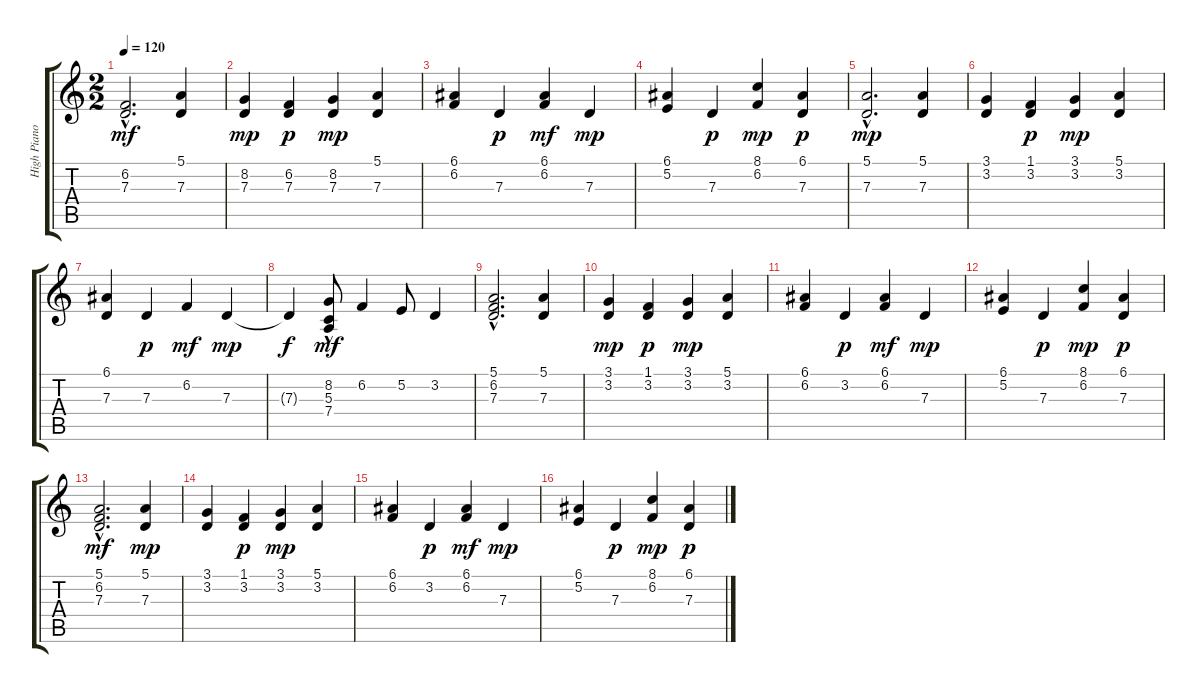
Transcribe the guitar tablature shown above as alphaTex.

\track ("High Piano" "High Piano") {instrument acousticgrandpiano}
\staff {score tabs}
\tuning (E4 B3 G3 D3 A2 E2) {hide}
\ts (2 2)
\tempo 120
\clef g2
\ks c
(6.2{hac} 7.3{hac}).2{d dy mf instrument acousticgrandpiano} (5.1 7.3).4 |
(8.2 7.3).4{dy mp} (6.2 7.3).4{dy p} (8.2 7.3).4{dy mp} (5.1 7.3).4 |
(6.1 6.2).4 7.3.4{dy p} (6.1 6.2).4{dy mf} 7.3.4{dy mp} |
(6.1 5.2).4 7.3.4{dy p} (8.1 6.2).4{dy mp} (6.1 7.3).4{dy p} |
(5.1{hac} 7.3{hac}).2{d dy mp} (5.1 7.3).4 |
(3.1 3.2).4 (1.1 3.2).4{dy p} (3.1 3.2).4{dy mp} (5.1 3.2).4 |
(6.1 7.3).4 7.3.4{dy p} 6.2.4{dy mf} 7.3.4{dy mp} |
7.3{t}.4{dy f} (8.2 5.3{hac} 7.4{hac}).8{dy mf} 6.2.4 5.2.8 3.2.4 |
(5.1{hac} 6.2{hac} 7.3{hac}).2{d} (5.1 7.3).4 |
(3.1 3.2).4{dy mp} (1.1 3.2).4{dy p} (3.1 3.2).4{dy mp} (5.1 3.2).4 |
(6.1 6.2).4 3.2.4{dy p} (6.1 6.2).4{dy mf} 7.3.4{dy mp} |
(6.1 5.2).4 7.3.4{dy p} (8.1 6.2).4{dy mp} (6.1 7.3).4{dy p} |
(5.1{hac} 6.2{hac} 7.3{hac}).2{d dy mf} (5.1 7.3).4{dy mp} |
(3.1 3.2).4 (1.1 3.2).4{dy p} (3.1 3.2).4{dy mp} (5.1 3.2).4 |
(6.1 6.2).4 3.2.4{dy p} (6.1 6.2).4{dy mf} 7.3.4{dy mp} |
(6.1 5.2).4 7.3.4{dy p} (8.1 6.2).4{dy mp} (6.1 7.3).4{dy p}
